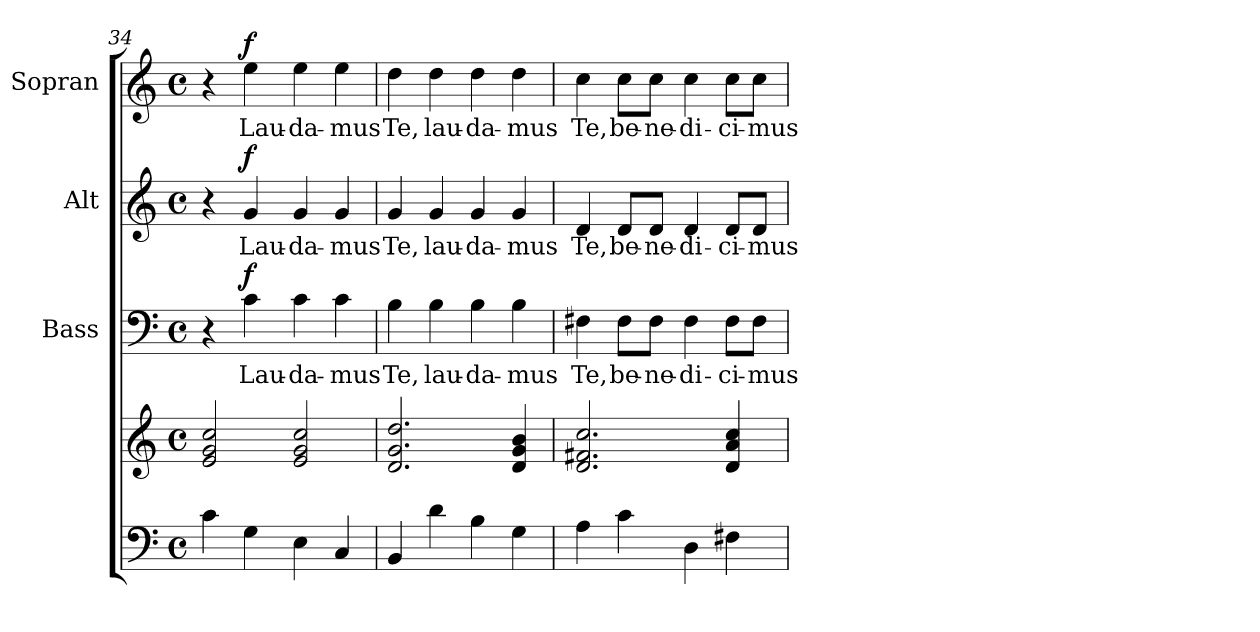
**kern	**kern	**kern	**text	**dynam	**kern	**text	**dynam	**kern	**text	**dynam
*part4	*part4	*part3	*part3	*part3	*part2	*part2	*part2	*part1	*part1	*part1
*staff5	*staff4	*staff3	*staff3	*staff3	*staff2	*staff2	*staff2	*staff1	*staff1	*staff1
*	*	*I"Bass	*	*	*I"Alt	*	*	*I"Sopran	*	*
*	*	*I'B.	*	*	*I'A.	*	*	*I'S.	*	*
*clefF4	*clefG2	*clefF4	*	*	*clefG2	*	*	*clefG2	*	*
*k[]	*k[]	*k[]	*	*	*k[]	*	*	*k[]	*	*
*C:	*C:	*C:	*	*	*C:	*	*	*C:	*	*
*M4/4	*M4/4	*M4/4	*	*	*M4/4	*	*	*M4/4	*	*
*met(c)	*met(c)	*met(c)	*	*	*met(c)	*	*	*met(c)	*	*
=34	=34	=34	=34	=34	=34	=34	=34	=34	=34	=34
4c\	2e/ 2g/ 2cc/	4r	.	.	4r	.	.	4r	.	.
!	!	!	!LO:LY:b	!LO:DY:a	!	!LO:LY:b	!LO:DY:a	!	!LO:LY:b	!LO:DY:a
4G\	.	4c\	Lau-	f	4g/	Lau-	f	4ee\	Lau-	f
!	!	!	!LO:LY:b	!	!	!LO:LY:b	!	!	!LO:LY:b	!
4E\	2e/ 2g/ 2cc/	4c\	-da-	.	4g/	-da-	.	4ee\	-da-	.
!	!	!	!LO:LY:b	!	!	!LO:LY:b	!	!	!LO:LY:b	!
4C/	.	4c\	-mus	.	4g/	-mus	.	4ee\	-mus	.
=35	=35	=35	=35	=35	=35	=35	=35	=35	=35	=35
!	!	!	!LO:LY:b	!	!	!LO:LY:b	!	!	!LO:LY:b	!
4BB/	2.d/ 2.g/ 2.dd/	4B\	Te,	.	4g/	Te,	.	4dd\	Te,	.
!	!	!	!LO:LY:b	!	!	!LO:LY:b	!	!	!LO:LY:b	!
4d\	.	4B\	lau-	.	4g/	lau-	.	4dd\	lau-	.
!	!	!	!LO:LY:b	!	!	!LO:LY:b	!	!	!LO:LY:b	!
4B\	.	4B\	-da-	.	4g/	-da-	.	4dd\	-da-	.
!	!	!	!LO:LY:b	!	!	!LO:LY:b	!	!	!LO:LY:b	!
4G\	4d/ 4g/ 4b/	4B\	-mus	.	4g/	-mus	.	4dd\	-mus	.
=36	=36	=36	=36	=36	=36	=36	=36	=36	=36	=36
!	!	!	!LO:LY:b	!	!	!LO:LY:b	!	!	!LO:LY:b	!
4A\	2.d/ 2.f#X/ 2.cc/	4F#X\	Te,	.	4d/	Te,	.	4cc\	Te,	.
!	!	!	!LO:LY:b	!	!	!LO:LY:b	!	!	!LO:LY:b	!
4c\	.	8F#\L	be-	.	8d/L	be-	.	8cc\L	be-	.
!	!	!	!LO:LY:b	!	!	!LO:LY:b	!	!	!LO:LY:b	!
.	.	8F#\J	-ne-	.	8d/J	-ne-	.	8cc\J	-ne-	.
!	!	!	!LO:LY:b	!	!	!LO:LY:b	!	!	!LO:LY:b	!
4D\	.	4F#\	-di-	.	4d/	-di-	.	4cc\	-di-	.
!	!	!	!LO:LY:b	!	!	!LO:LY:b	!	!	!LO:LY:b	!
4F#X\	4d/ 4a/ 4cc/	8F#\L	-ci-	.	8d/L	-ci-	.	8cc\L	-ci-	.
!	!	!	!LO:LY:b	!	!	!LO:LY:b	!	!	!LO:LY:b	!
.	.	8F#\J	-mus	.	8d/J	-mus	.	8cc\J	-mus	.
=	=	=	=	=	=	=	=	=	=	=
*-	*-	*-	*-	*-	*-	*-	*-	*-	*-	*-
